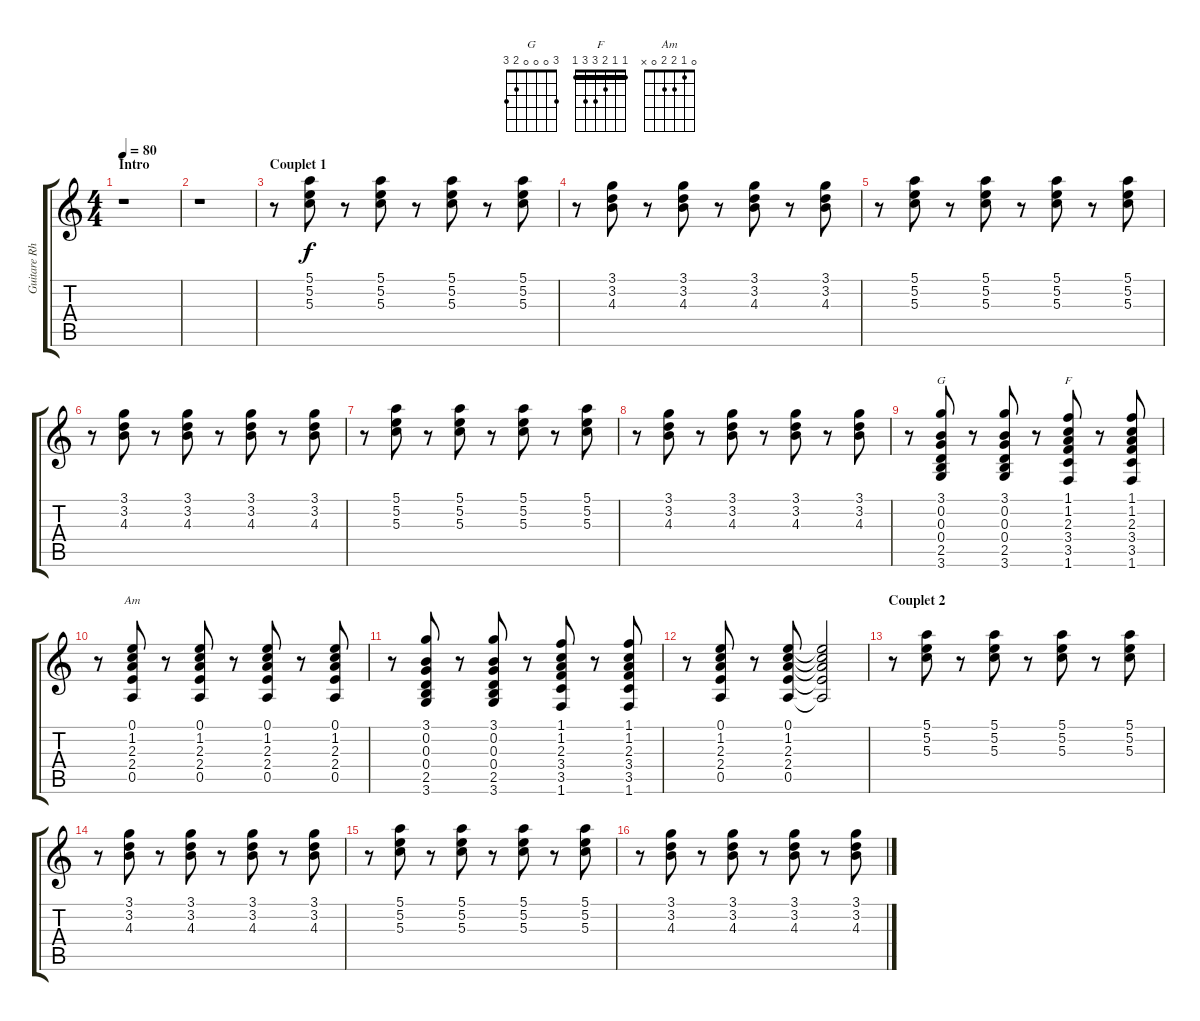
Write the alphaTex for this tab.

\track ("Guitare Rhytmique" "Guitare Rh") {instrument electricguitarjazz}
\staff {score tabs}
\tuning (E4 B3 G3 D3 A2 E2) {hide}
\chord ("G" 3 0 0 0 2 3)
\chord ("F" 1 1 2 3 3 1) {barre 1}
\chord ("Am" 0 1 2 2 0 x)
\ts (4 4)
\section ("" "Intro")
\tempo 80
\clef g2
\ks c
r.1{dy f instrument electricguitarjazz} |
r.1 |
\section ("" "Couplet 1")
r.8 (5.1 5.2 5.3).8 r.8 (5.1 5.2 5.3).8 r.8 (5.1 5.2 5.3).8 r.8 (5.1 5.2 5.3).8 |
r.8 (3.1 3.2 4.3).8 r.8 (3.1 3.2 4.3).8 r.8 (3.1 3.2 4.3).8 r.8 (3.1 3.2 4.3).8 |
r.8 (5.1 5.2 5.3).8 r.8 (5.1 5.2 5.3).8 r.8 (5.1 5.2 5.3).8 r.8 (5.1 5.2 5.3).8 |
r.8 (3.1 3.2 4.3).8 r.8 (3.1 3.2 4.3).8 r.8 (3.1 3.2 4.3).8 r.8 (3.1 3.2 4.3).8 |
r.8 (5.1 5.2 5.3).8 r.8 (5.1 5.2 5.3).8 r.8 (5.1 5.2 5.3).8 r.8 (5.1 5.2 5.3).8 |
r.8 (3.1 3.2 4.3).8 r.8 (3.1 3.2 4.3).8 r.8 (3.1 3.2 4.3).8 r.8 (3.1 3.2 4.3).8 |
r.8 (3.1 0.2 0.3 0.4 2.5 3.6).8{ch "G"} r.8 (3.1 0.2 0.3 0.4 2.5 3.6).8 r.8 (1.1 1.2 2.3 3.4 3.5 1.6).8{ch "F"} r.8 (1.1 1.2 2.3 3.4 3.5 1.6).8 |
r.8 (0.1 1.2 2.3 2.4 0.5).8{ch "Am"} r.8 (0.1 1.2 2.3 2.4 0.5).8 r.8 (0.1 1.2 2.3 2.4 0.5).8 r.8 (0.1 1.2 2.3 2.4 0.5).8 |
r.8 (3.1 0.2 0.3 0.4 2.5 3.6).8 r.8 (3.1 0.2 0.3 0.4 2.5 3.6).8 r.8 (1.1 1.2 2.3 3.4 3.5 1.6).8 r.8 (1.1 1.2 2.3 3.4 3.5 1.6).8 |
r.8 (0.1 1.2 2.3 2.4 0.5).8 r.8 (0.1 1.2 2.3 2.4 0.5).8 (0.1{t} 1.2{t} 2.3{t} 2.4{t} 0.5{t}).2 |
\section ("" "Couplet 2")
r.8 (5.1 5.2 5.3).8 r.8 (5.1 5.2 5.3).8 r.8 (5.1 5.2 5.3).8 r.8 (5.1 5.2 5.3).8 |
r.8 (3.1 3.2 4.3).8 r.8 (3.1 3.2 4.3).8 r.8 (3.1 3.2 4.3).8 r.8 (3.1 3.2 4.3).8 |
r.8 (5.1 5.2 5.3).8 r.8 (5.1 5.2 5.3).8 r.8 (5.1 5.2 5.3).8 r.8 (5.1 5.2 5.3).8 |
r.8 (3.1 3.2 4.3).8 r.8 (3.1 3.2 4.3).8 r.8 (3.1 3.2 4.3).8 r.8 (3.1 3.2 4.3).8
